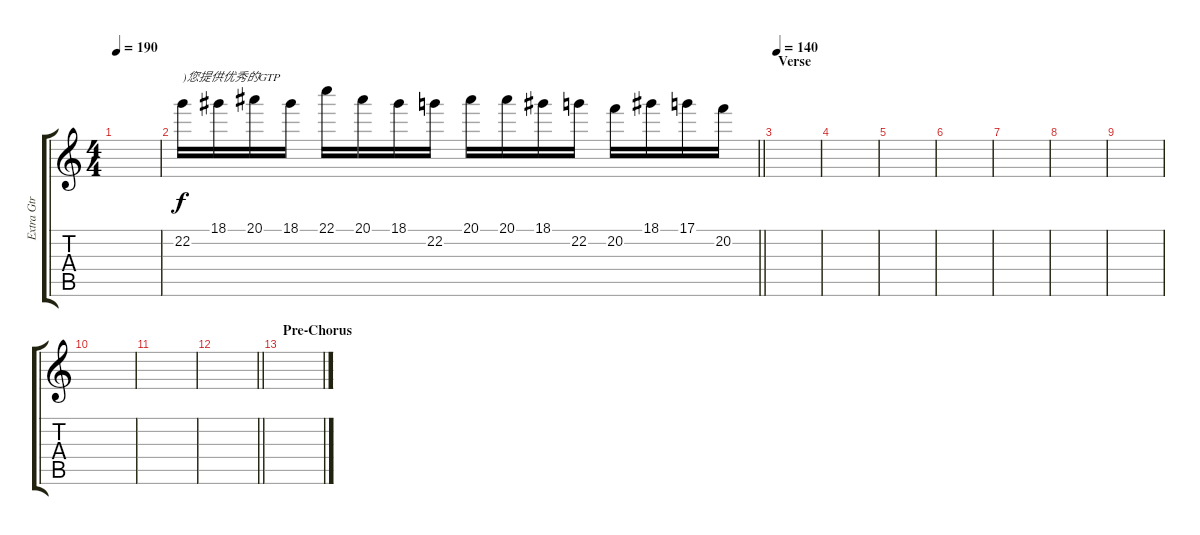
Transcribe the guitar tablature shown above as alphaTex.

\track ("Extra Gtr" "Extra Gtr") {instrument distortionguitar}
\staff {score tabs}
\tuning (D4 A3 F3 C3 G2 C2) {hide}
\ts (4 4)
\tempo 190
\clef g2
\ks c
|
\barLineRight lightlight
22.2.16{txt ")您提供优秀的GTP"} 18.1.16 20.1.16 18.1.16 22.1.16 20.1.16 18.1.16 22.2.16 20.1.16 20.1.16 18.1.16 22.2.16 20.2.16 18.1.16 17.1.16 20.2.16 |
\section ("" "Verse")
\tempo 140
|
|
|
|
|
|
|
|
|
\barLineRight lightlight
|
\section ("" "Pre-Chorus")
